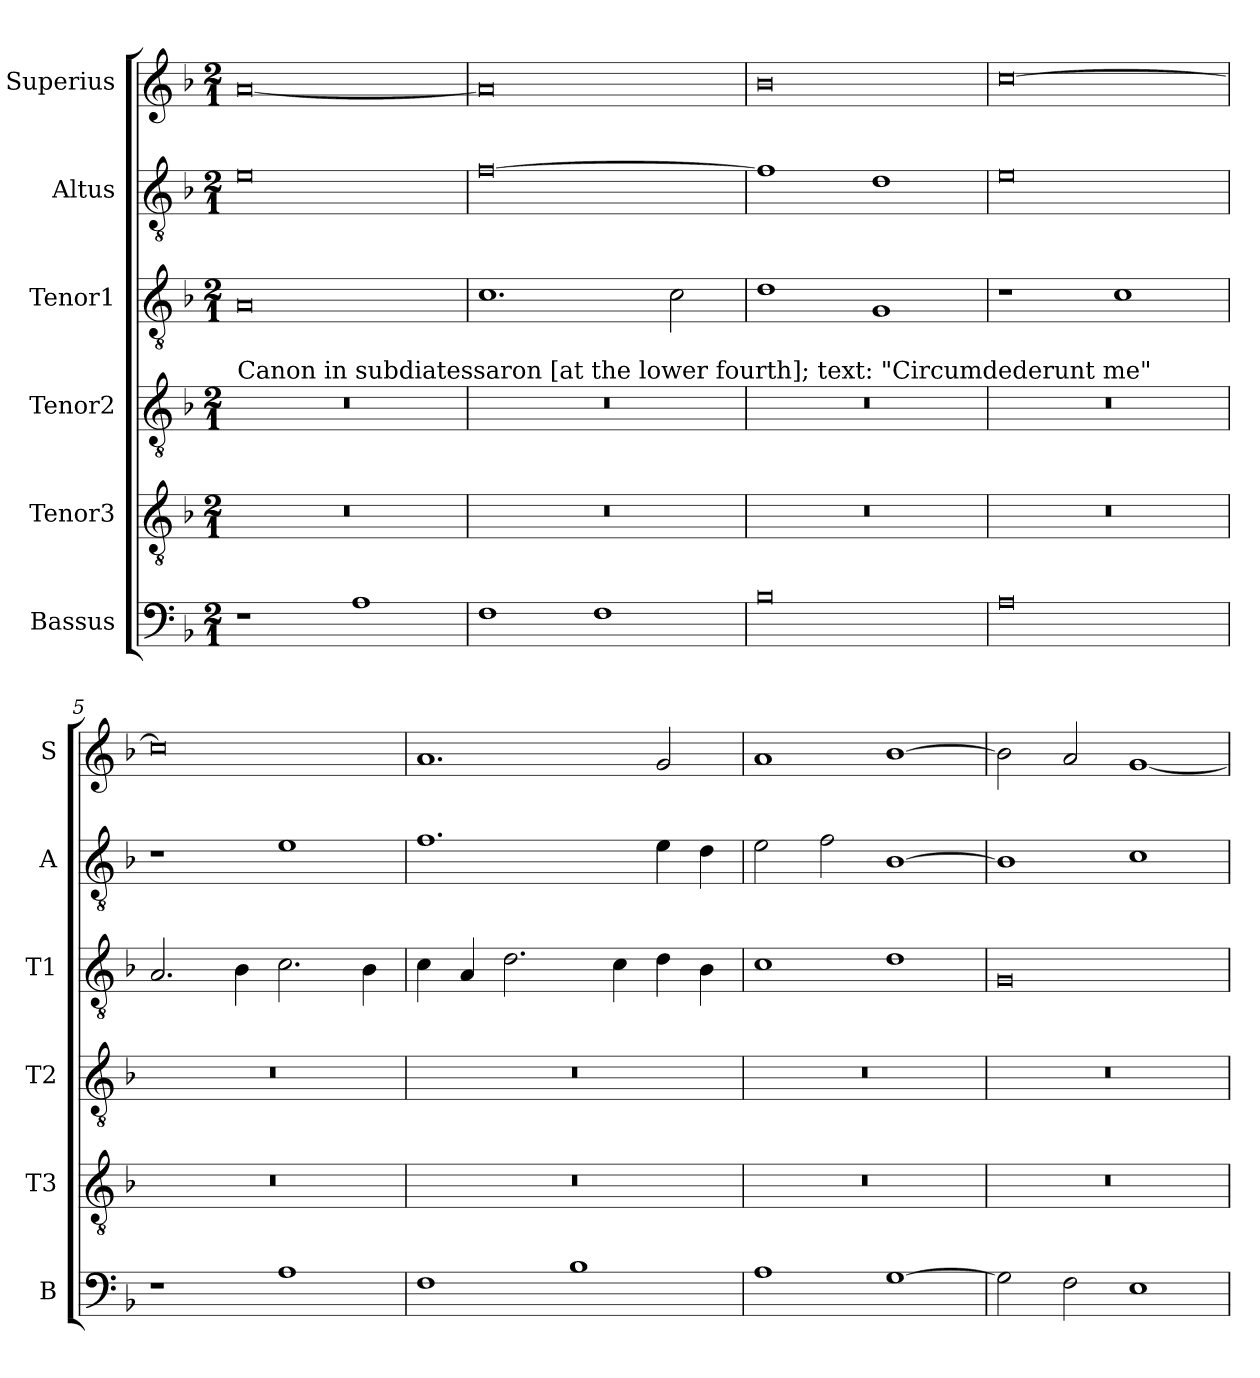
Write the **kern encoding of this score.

**kern	**kern	**kern	**kern	**kern	**kern
*part6	*part5	*part4	*part3	*part2	*part1
*staff6	*staff5	*staff4	*staff3	*staff2	*staff1
*I"Bassus	*I"Tenor3	*I"Tenor2	*I"Tenor1	*I"Altus	*I"Superius
*I'B	*I'T3	*I'T2	*I'T1	*I'A	*I'S
*clefF4	*clefGv2	*clefGv2	*clefGv2	*clefGv2	*clefG2
*k[b-]	*k[b-]	*k[b-]	*k[b-]	*k[b-]	*k[b-]
*M2/1	*M2/1	*M2/1	*M2/1	*M2/1	*M2/1
=1	=1	=1	=1	=1	=1
!	!	!LO:TX:a:t=Canon in subdiatessaron [at the lower fourth]; text&colon; "Circumdederunt me"	!	!	!
1r	0r	0r	0A	0e	[0a
1A	.	.	.	.	.
=2	=2	=2	=2	=2	=2
1F	0r	0r	1.c	[0f	0a]
1F	.	.	.	.	.
.	.	.	2c\	.	.
=3	=3	=3	=3	=3	=3
0B-	0r	0r	1d	1f]	0b-
.	.	.	1G	1d	.
=4	=4	=4	=4	=4	=4
0A	0r	0r	1r	0e	[0cc
.	.	.	1c	.	.
=5	=5	=5	=5	=5	=5
1r	0r	0r	2.A/	1r	0cc]
.	.	.	4B-\	.	.
1A	.	.	2.c\	1e	.
.	.	.	4B-\	.	.
=6	=6	=6	=6	=6	=6
1F	0r	0r	4c\	1.f	1.a
.	.	.	4A/	.	.
.	.	.	2.d\	.	.
1B-	.	.	.	.	.
.	.	.	4c\	.	.
.	.	.	4d\	4e\	2g/
.	.	.	4B-\	4d\	.
=7	=7	=7	=7	=7	=7
1A	0r	0r	1c	2e\	1a
.	.	.	.	2f\	.
[1G	.	.	1d	[1B-	[1b-
=8	=8	=8	=8	=8	=8
2G\]	0r	0r	0G	1B-]	2b-\]
2F\	.	.	.	.	2a/
1E	.	.	.	1c	[1g
=	=	=	=	=	=
*-	*-	*-	*-	*-	*-
